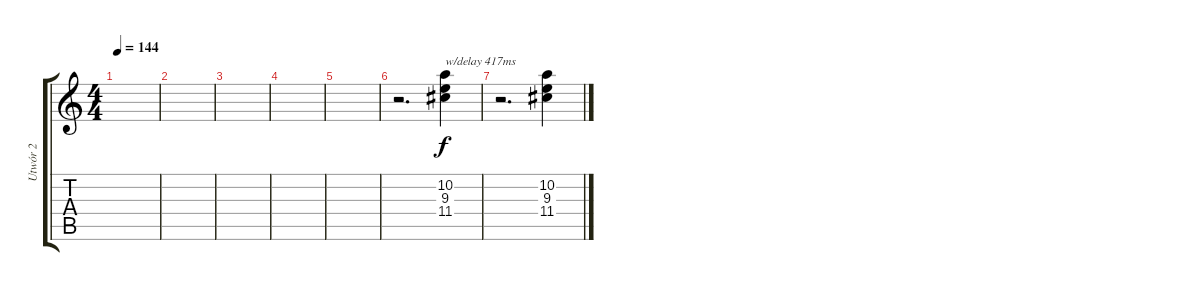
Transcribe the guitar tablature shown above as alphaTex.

\track ("Utwór 2" "Utwór 2") {instrument distortionguitar}
\staff {score tabs}
\tuning (E4 B3 G3 D3 A2 E2) {hide}
\ts (4 4)
\tempo 144
\clef g2
\ks c
|
|
|
|
|
r.2{d} (10.2 9.3 11.4).4{txt "w/delay 417ms"} |
r.2{d} (10.2 9.3 11.4).4
